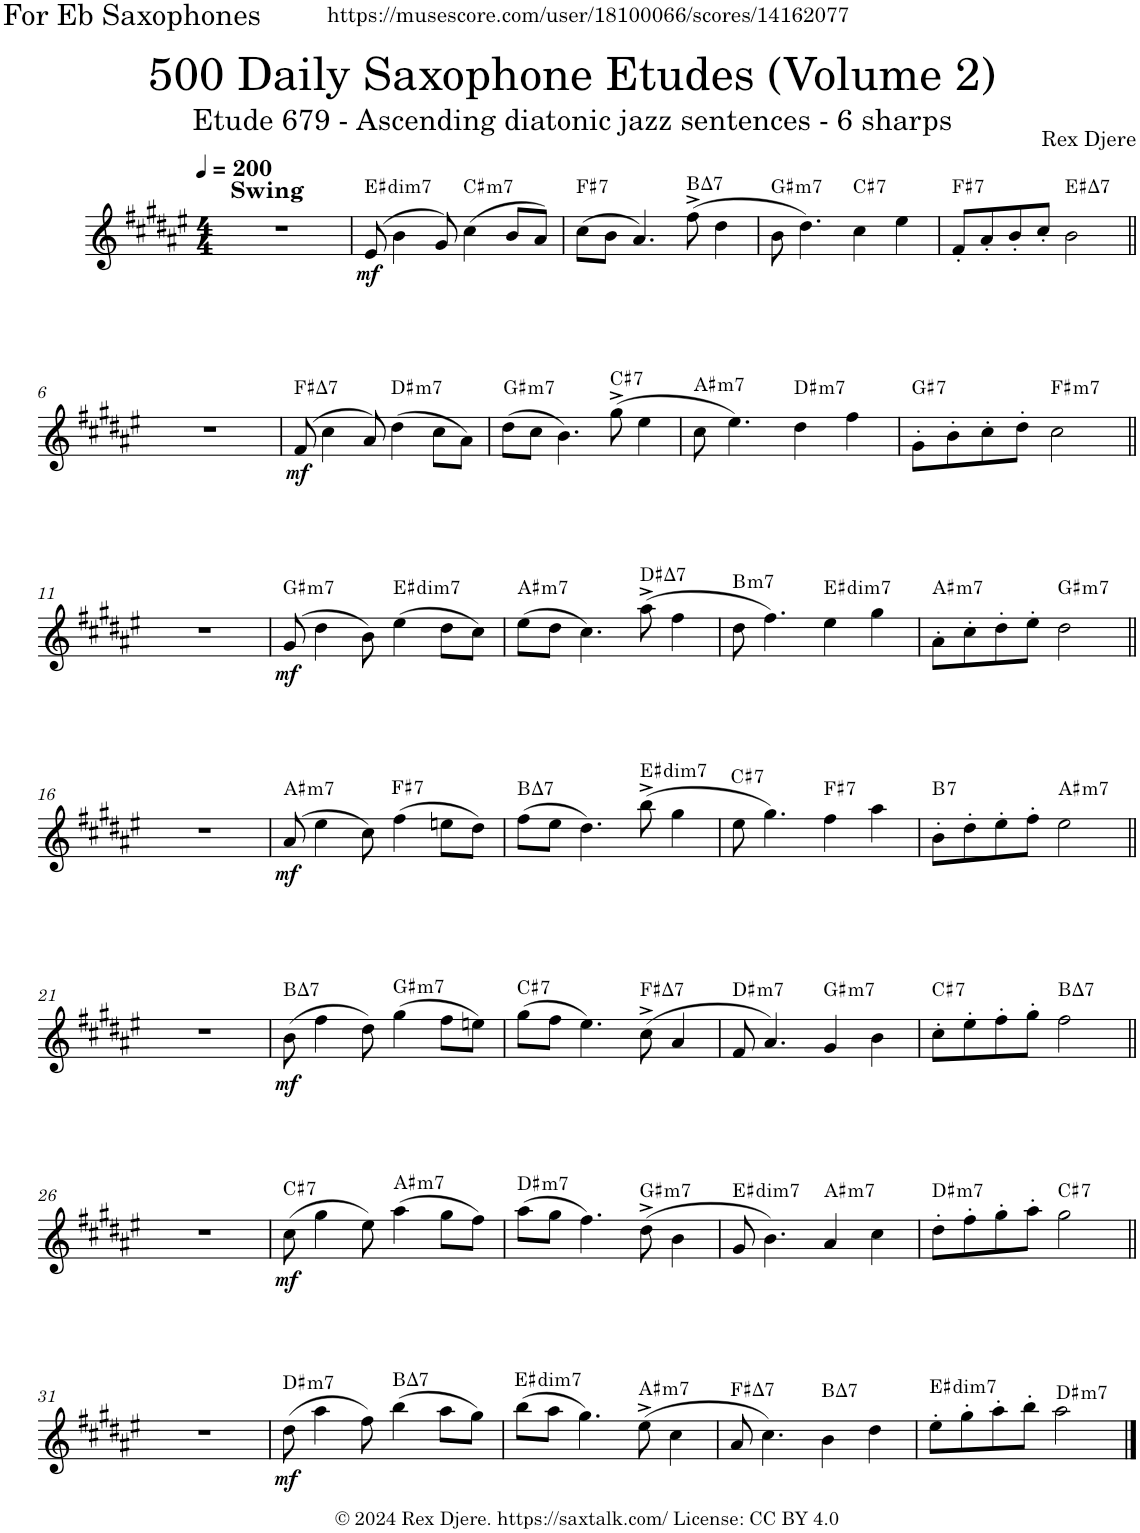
**kern	**dynam	**harte
*part1	*part1	*part1
*staff1	*staff1	*
*I"Alto Saxophone	*	*
*I'A. Sax.	*	*
*clefG2	*	*
*Trd5c9	*	*
*k[f#c#g#d#a#e#]	*	*
*M4/4	*	*
*MM200	*	*
=1	=1	=1
!LO:TX:a:B:t=Swing	!	!
1r	.	.
=2	=2	=2
!	!LO:DY:b	!LO:H:kt=dim7
(8e#/	mf	E#:dim7
4b\	.	.
8g#/)	.	.
!	!	!LO:H:kt=m7
(4cc#\	.	C#:min7
8b/L	.	.
8a#/J)	.	.
=3	=3	=3
!	!	!LO:H:kt=7
(8cc#\L	.	F#:7
8b\J	.	.
4.a#/)	.	.
!	!	!LO:H:kt=7
(8ff#^\	.	B:maj7
4dd#\	.	.
=4	=4	=4
!	!	!LO:H:kt=m7
8b\	.	G#:min7
4.dd#\)	.	.
!	!	!LO:H:kt=7
4cc#\	.	C#:7
4ee#\	.	.
=5	=5	=5
!	!	!LO:H:kt=7
8f#'/L	.	F#:7
8a#'/	.	.
8b'/	.	.
8cc#'/J	.	.
!	!	!LO:H:kt=7
2b\	.	E#:maj7
!!LO:LB:g=z
=6||	=6||	=6||
*k[f#c#g#d#a#e#]	*	*
1r	.	.
=7	=7	=7
!	!LO:DY:b	!LO:H:kt=7
(8f#/	mf	F#:maj7
4cc#\	.	.
8a#/)	.	.
!	!	!LO:H:kt=m7
(4dd#\	.	D#:min7
8cc#\L	.	.
8a#\J)	.	.
=8	=8	=8
!	!	!LO:H:kt=m7
(8dd#\L	.	G#:min7
8cc#\J	.	.
4.b\)	.	.
!	!	!LO:H:kt=7
(8gg#^\	.	C#:7
4ee#\	.	.
=9	=9	=9
!	!	!LO:H:kt=m7
8cc#\	.	A#:min7
4.ee#\)	.	.
!	!	!LO:H:kt=m7
4dd#\	.	D#:min7
4ff#\	.	.
=10	=10	=10
!	!	!LO:H:kt=7
8g#'\L	.	G#:7
8b'\	.	.
8cc#'\	.	.
8dd#'\J	.	.
!	!	!LO:H:kt=m7
2cc#\	.	F#:min7
!!LO:LB:g=z
=11||	=11||	=11||
*k[f#c#g#d#a#e#]	*	*
1r	.	.
=12	=12	=12
!	!LO:DY:b	!LO:H:kt=m7
(8g#/	mf	G#:min7
4dd#\	.	.
8b\)	.	.
!	!	!LO:H:kt=dim7
(4ee#\	.	E#:dim7
8dd#\L	.	.
8cc#\J)	.	.
=13	=13	=13
!	!	!LO:H:kt=m7
(8ee#\L	.	A#:min7
8dd#\J	.	.
4.cc#\)	.	.
!	!	!LO:H:kt=7
(8aa#^\	.	D#:maj7
4ff#\	.	.
=14	=14	=14
!	!	!LO:H:kt=m7
8dd#\	.	B:min7
4.ff#\)	.	.
!	!	!LO:H:kt=dim7
4ee#\	.	E#:dim7
4gg#\	.	.
=15	=15	=15
!	!	!LO:H:kt=m7
8a#'\L	.	A#:min7
8cc#'\	.	.
8dd#'\	.	.
8ee#'\J	.	.
!	!	!LO:H:kt=m7
2dd#\	.	G#:min7
!!LO:LB:g=z
=16||	=16||	=16||
*k[f#c#g#d#a#e#]	*	*
1r	.	.
=17	=17	=17
!	!LO:DY:b	!LO:H:kt=m7
(8a#/	mf	A#:min7
4ee#\	.	.
8cc#\)	.	.
!	!	!LO:H:kt=7
(4ff#\	.	F#:7
8een\L	.	.
8dd#\J)	.	.
=18	=18	=18
!	!	!LO:H:kt=7
(8ff#\L	.	B:maj7
8ee#\J	.	.
4.dd#\)	.	.
!	!	!LO:H:kt=dim7
(8bb^\	.	E#:dim7
4gg#\	.	.
=19	=19	=19
!	!	!LO:H:kt=7
8ee#\	.	C#:7
4.gg#\)	.	.
!	!	!LO:H:kt=7
4ff#\	.	F#:7
4aa#\	.	.
=20	=20	=20
!	!	!LO:H:kt=7
8b'\L	.	B:7
8dd#'\	.	.
8ee#'\	.	.
8ff#'\J	.	.
!	!	!LO:H:kt=m7
2ee#\	.	A#:min7
!!LO:LB:g=z
=21||	=21||	=21||
*k[f#c#g#d#a#e#]	*	*
1r	.	.
=22	=22	=22
!	!LO:DY:b	!LO:H:kt=7
(8b\	mf	B:maj7
4ff#\	.	.
8dd#\)	.	.
!	!	!LO:H:kt=m7
(4gg#\	.	G#:min7
8ff#\L	.	.
8een\J)	.	.
=23	=23	=23
!	!	!LO:H:kt=7
(8gg#\L	.	C#:7
8ff#\J	.	.
4.ee#\)	.	.
!	!	!LO:H:kt=7
(8cc#^\	.	F#:maj7
4a#/	.	.
=24	=24	=24
!	!	!LO:H:kt=m7
8f#/	.	D#:min7
4.a#/)	.	.
!	!	!LO:H:kt=m7
4g#/	.	G#:min7
4b\	.	.
=25	=25	=25
!	!	!LO:H:kt=7
8cc#'\L	.	C#:7
8ee#'\	.	.
8ff#'\	.	.
8gg#'\J	.	.
!	!	!LO:H:kt=7
2ff#\	.	B:maj7
!!LO:LB:g=z
=26||	=26||	=26||
1r	.	.
=27	=27	=27
!	!LO:DY:b	!LO:H:kt=7
(8cc#\	mf	C#:7
4gg#\	.	.
8ee#\)	.	.
!	!	!LO:H:kt=m7
(4aa#\	.	A#:min7
8gg#\L	.	.
8ff#\J)	.	.
=28	=28	=28
!	!	!LO:H:kt=m7
(8aa#\L	.	D#:min7
8gg#\J	.	.
4.ff#\)	.	.
!	!	!LO:H:kt=m7
(8dd#^\	.	G#:min7
4b\	.	.
=29	=29	=29
!	!	!LO:H:kt=dim7
8g#/	.	E#:dim7
4.b\)	.	.
!	!	!LO:H:kt=m7
4a#/	.	A#:min7
4cc#\	.	.
=30	=30	=30
!	!	!LO:H:kt=m7
8dd#'\L	.	D#:min7
8ff#'\	.	.
8gg#'\	.	.
8aa#'\J	.	.
!	!	!LO:H:kt=7
2gg#\	.	C#:7
!!LO:LB:g=z
=31||	=31||	=31||
1r	.	.
=32	=32	=32
!	!LO:DY:b	!LO:H:kt=m7
(8dd#\	mf	D#:min7
4aa#\	.	.
8ff#\)	.	.
!	!	!LO:H:kt=7
(4bb\	.	B:maj7
8aa#\L	.	.
8gg#\J)	.	.
=33	=33	=33
!	!	!LO:H:kt=dim7
(8bb\L	.	E#:dim7
8aa#\J	.	.
4.gg#\)	.	.
!	!	!LO:H:kt=m7
(8ee#^\	.	A#:min7
4cc#\	.	.
=34	=34	=34
!	!	!LO:H:kt=7
8a#/	.	F#:maj7
4.cc#\)	.	.
!	!	!LO:H:kt=7
4b\	.	B:maj7
4dd#\	.	.
=35	=35	=35
!	!	!LO:H:kt=dim7
8ee#'\L	.	E#:dim7
8gg#'\	.	.
8aa#'\	.	.
8bb'\J	.	.
!	!	!LO:H:kt=m7
2aa#\	.	D#:min7
==	==	==
*-	*-	*-
